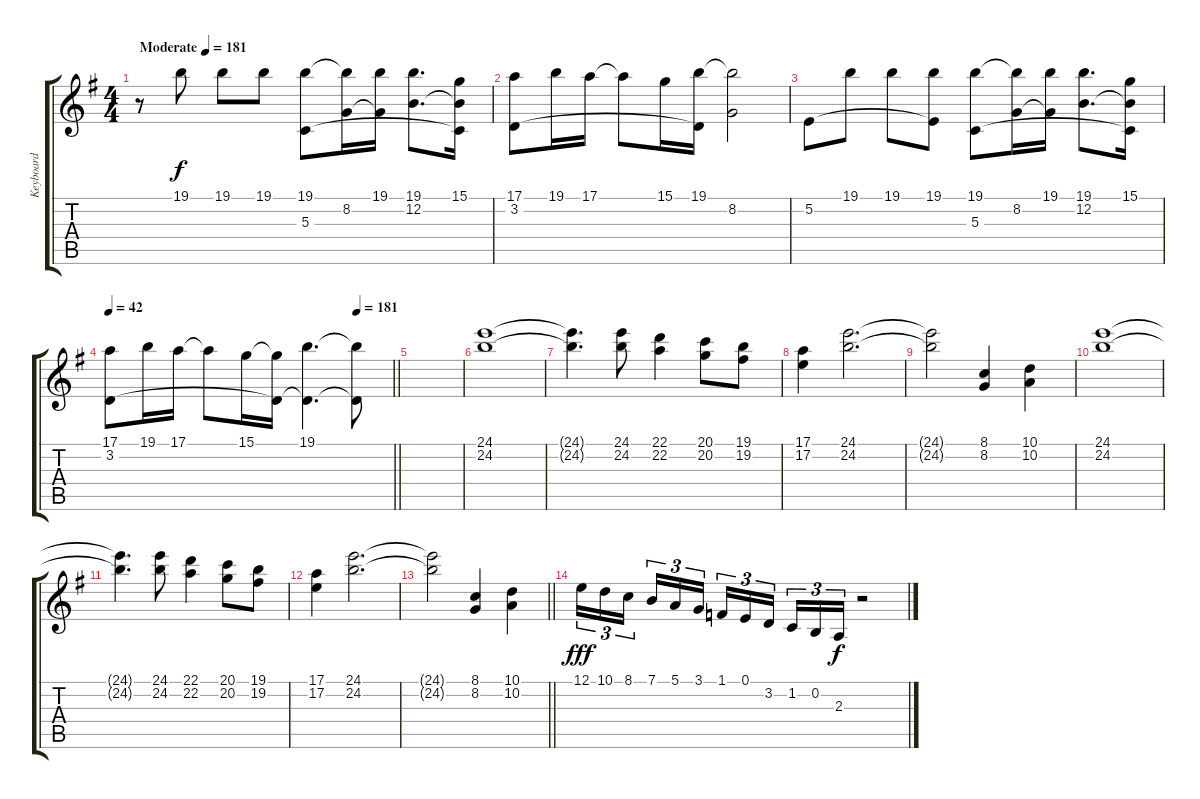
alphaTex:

\track ("Keyboard" "Keyboard") {instrument churchorgan}
\staff {score tabs}
\tuning (E4 B3 G3 D3 A2 E2) {hide}
\ts (4 4)
\tempo (181 "Moderate")
\tempo 88
\tempo (181 "Moderate")
\clef g2
\ks eminor
r.8{dy f instrument vibraphone} 19.1.8 19.1.8 19.1.8 (19.1 5.3).8 (19.1{t} 8.2).16 (19.1 8.2{t}).16 (19.1 12.2).8{d} (15.1 12.2{t} 5.3{t}).16 |
(17.1 3.2).8 19.1.16 17.1.16 17.1{t}.8 15.1.16 (19.1 3.2{t}).16 (19.1{t} 8.2).2 |
5.2.8 19.1.8 19.1.8 (19.1 5.2{t}).8 (19.1 5.3).8 (19.1{t} 8.2).16 (19.1 8.2{t}).16 (19.1 12.2).8{d} (15.1 12.2{t} 5.3{t}).16 |
\tempo 42
\tempo (181 0.875)
\barLineRight lightlight
(17.1 3.2).8 19.1.16 17.1.16 17.1{t}.8 15.1.16 (15.1{t} 3.2{t}).16 (19.1 3.2{t}).4{d} (19.1{t} 3.2{t}).8 |
|
(24.1 24.2).1 |
(24.1{t} 24.2{t}).4{d} (24.1 24.2).8 (22.1 22.2).4 (20.1 20.2).8 (19.1 19.2).8 |
(17.1 17.2).4 (24.1 24.2).2{d} |
(24.1{t} 24.2{t}).2 (8.1 8.2).4 (10.1 10.2).4 |
(24.1 24.2).1 |
(24.1{t} 24.2{t}).4{d} (24.1 24.2).8 (22.1 22.2).4 (20.1 20.2).8 (19.1 19.2).8 |
(17.1 17.2).4 (24.1 24.2).2{d} |
\barLineRight lightlight
(24.1{t} 24.2{t}).2 (8.1 8.2).4 (10.1 10.2).4 |
12.1.16{tu (3 2) dy fff} 10.1.16{tu (3 2)} 8.1.16{tu (3 2) beam splitsecondary} 7.1.16{tu (3 2)} 5.1.16{tu (3 2)} 3.1.16{tu (3 2)} 1.1.16{tu (3 2)} 0.1.16{tu (3 2)} 3.2.16{tu (3 2) beam splitsecondary} 1.2.16{tu (3 2)} 0.2.16{tu (3 2)} 2.3.16{tu (3 2) dy f} r.2
